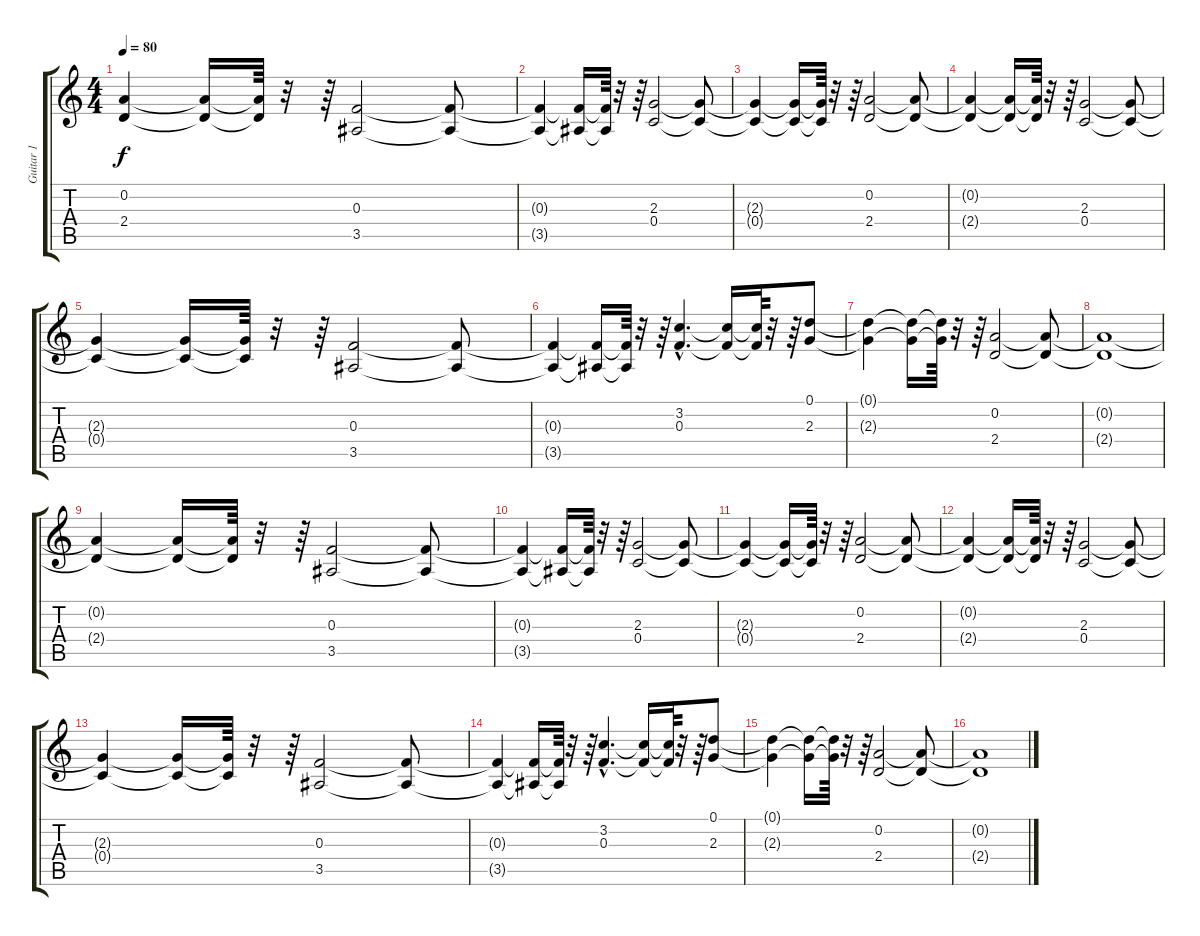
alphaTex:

\track ("Guitar 1" "Guitar 1") {instrument distortionguitar}
\staff {score tabs}
\tuning (D4 A3 F3 C3 G2 D2) {hide}
\ts (4 4)
\tempo 80
\clef g2
\ks c
(0.2{t} 2.4{t}).4{dy f} (0.2{t} 2.4{t}).16 (0.2{t} 2.4{t}).64 r.32 r.64 (0.3 3.5).2 (0.3{t} 3.5{t}).8 |
(0.3{t} 3.5{t}).4 (0.3{t} 3.5{t}).16 (0.3{t} 3.5{t}).64 r.32 r.64 (2.3 0.4).2 (2.3{t} 0.4{t}).8 |
(2.3{t} 0.4{t}).4 (2.3{t} 0.4{t}).16 (2.3{t} 0.4{t}).64 r.32 r.64 (0.2 2.4).2 (0.2{t} 2.4{t}).8 |
(0.2{t} 2.4{t}).4 (0.2{t} 2.4{t}).16 (0.2{t} 2.4{t}).64 r.32 r.64 (2.3 0.4).2 (2.3{t} 0.4{t}).8 |
(2.3{t} 0.4{t}).4 (2.3{t} 0.4{t}).16 (2.3{t} 0.4{t}).64 r.32 r.64 (0.3 3.5).2 (0.3{t} 3.5{t}).8 |
(0.3{t} 3.5{t}).4 (0.3{t} 3.5{t}).16 (0.3{t} 3.5{t}).64 r.32 r.64 (3.2{hac} 0.3{hac}).4{d} (3.2{t} 0.3{t}).16 (3.2{t} 0.3{t}).64 r.32 r.64 (0.1 2.3).8 |
(0.1{t} 2.3{t}).4 (0.1{t} 2.3{t}).16 (0.1{t} 2.3{t}).64 r.32 r.64 (0.2 2.4).2 (0.2{t} 2.4{t}).8 |
(0.2{t} 2.4{t}).1 |
(0.2{t} 2.4{t}).4 (0.2{t} 2.4{t}).16 (0.2{t} 2.4{t}).64 r.32 r.64 (0.3 3.5).2 (0.3{t} 3.5{t}).8 |
(0.3{t} 3.5{t}).4 (0.3{t} 3.5{t}).16 (0.3{t} 3.5{t}).64 r.32 r.64 (2.3 0.4).2 (2.3{t} 0.4{t}).8 |
(2.3{t} 0.4{t}).4 (2.3{t} 0.4{t}).16 (2.3{t} 0.4{t}).64 r.32 r.64 (0.2 2.4).2 (0.2{t} 2.4{t}).8 |
(0.2{t} 2.4{t}).4 (0.2{t} 2.4{t}).16 (0.2{t} 2.4{t}).64 r.32 r.64 (2.3 0.4).2 (2.3{t} 0.4{t}).8 |
(2.3{t} 0.4{t}).4 (2.3{t} 0.4{t}).16 (2.3{t} 0.4{t}).64 r.32 r.64 (0.3 3.5).2 (0.3{t} 3.5{t}).8 |
(0.3{t} 3.5{t}).4 (0.3{t} 3.5{t}).16 (0.3{t} 3.5{t}).64 r.32 r.64 (3.2{hac} 0.3{hac}).4{d} (3.2{t} 0.3{t}).16 (3.2{t} 0.3{t}).64 r.32 r.64 (0.1 2.3).8 |
(0.1{t} 2.3{t}).4 (0.1{t} 2.3{t}).16 (0.1{t} 2.3{t}).64 r.32 r.64 (0.2 2.4).2 (0.2{t} 2.4{t}).8 |
(0.2{t} 2.4{t}).1
